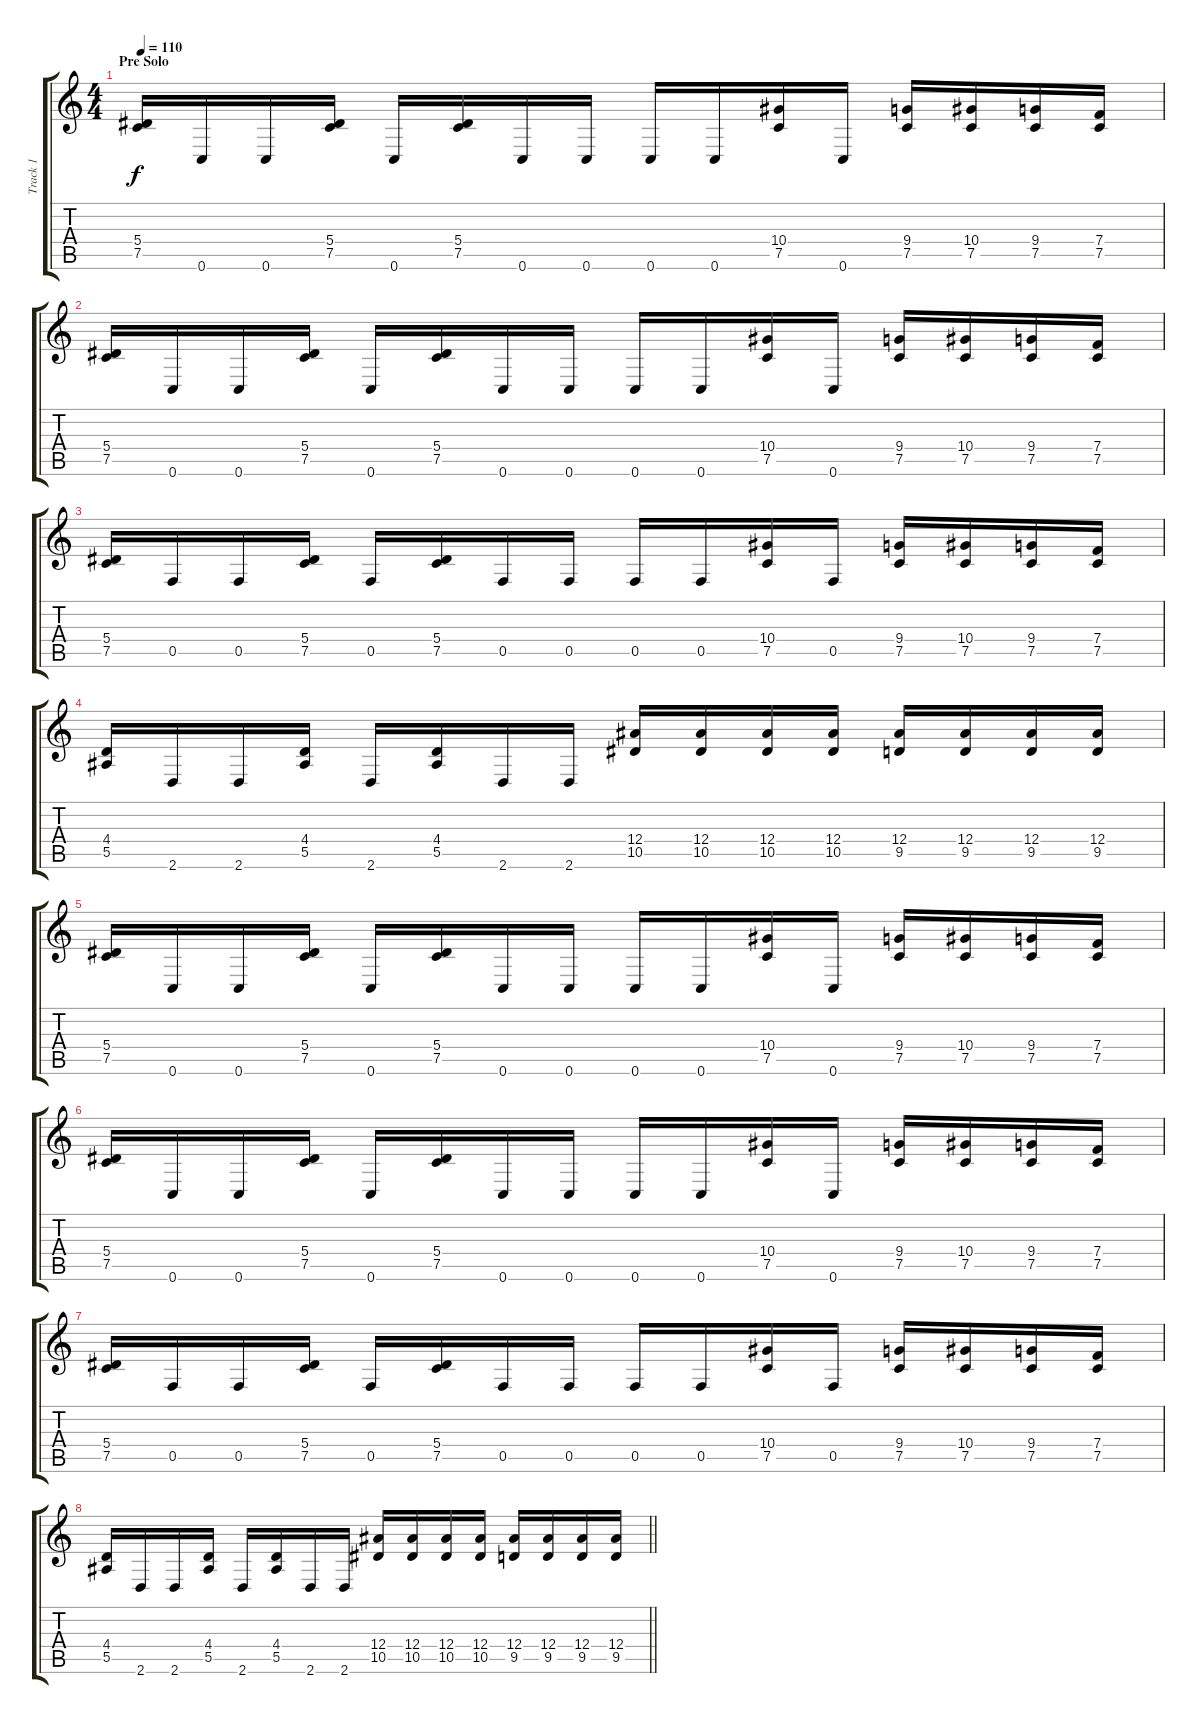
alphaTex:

\track ("Track 1" "Track 1") {instrument distortionguitar}
\staff {score tabs}
\tuning (C4 G3 Eb3 Bb2 F2 C2) {hide}
\ts (4 4)
\section ("" "Pre Solo")
\tempo 110
\clef g2
\ks c
(5.4 7.5).16{dy f} 0.6.16 0.6.16 (5.4 7.5).16 0.6.16 (5.4 7.5).16 0.6.16 0.6.16 0.6.16 0.6.16 (10.4 7.5).16 0.6.16 (9.4 7.5).16 (10.4 7.5).16 (9.4 7.5).16 (7.4 7.5).16 |
(5.4 7.5).16 0.6.16 0.6.16 (5.4 7.5).16 0.6.16 (5.4 7.5).16 0.6.16 0.6.16 0.6.16 0.6.16 (10.4 7.5).16 0.6.16 (9.4 7.5).16 (10.4 7.5).16 (9.4 7.5).16 (7.4 7.5).16 |
(5.4 7.5).16 0.5.16 0.5.16 (5.4 7.5).16 0.5.16 (5.4 7.5).16 0.5.16 0.5.16 0.5.16 0.5.16 (10.4 7.5).16 0.5.16 (9.4 7.5).16 (10.4 7.5).16 (9.4 7.5).16 (7.4 7.5).16 |
(4.4 5.5).16 2.6.16 2.6.16 (4.4 5.5).16 2.6.16 (4.4 5.5).16 2.6.16 2.6.16 (12.4 10.5).16 (12.4 10.5).16 (12.4 10.5).16 (12.4 10.5).16 (12.4 9.5).16 (12.4 9.5).16 (12.4 9.5).16 (12.4 9.5).16 |
(5.4 7.5).16 0.6.16 0.6.16 (5.4 7.5).16 0.6.16 (5.4 7.5).16 0.6.16 0.6.16 0.6.16 0.6.16 (10.4 7.5).16 0.6.16 (9.4 7.5).16 (10.4 7.5).16 (9.4 7.5).16 (7.4 7.5).16 |
(5.4 7.5).16 0.6.16 0.6.16 (5.4 7.5).16 0.6.16 (5.4 7.5).16 0.6.16 0.6.16 0.6.16 0.6.16 (10.4 7.5).16 0.6.16 (9.4 7.5).16 (10.4 7.5).16 (9.4 7.5).16 (7.4 7.5).16 |
(5.4 7.5).16 0.5.16 0.5.16 (5.4 7.5).16 0.5.16 (5.4 7.5).16 0.5.16 0.5.16 0.5.16 0.5.16 (10.4 7.5).16 0.5.16 (9.4 7.5).16 (10.4 7.5).16 (9.4 7.5).16 (7.4 7.5).16 |
\barLineRight lightlight
(4.4 5.5).16 2.6.16 2.6.16 (4.4 5.5).16 2.6.16 (4.4 5.5).16 2.6.16 2.6.16 (12.4 10.5).16 (12.4 10.5).16 (12.4 10.5).16 (12.4 10.5).16 (12.4 9.5).16 (12.4 9.5).16 (12.4 9.5).16 (12.4 9.5).16
